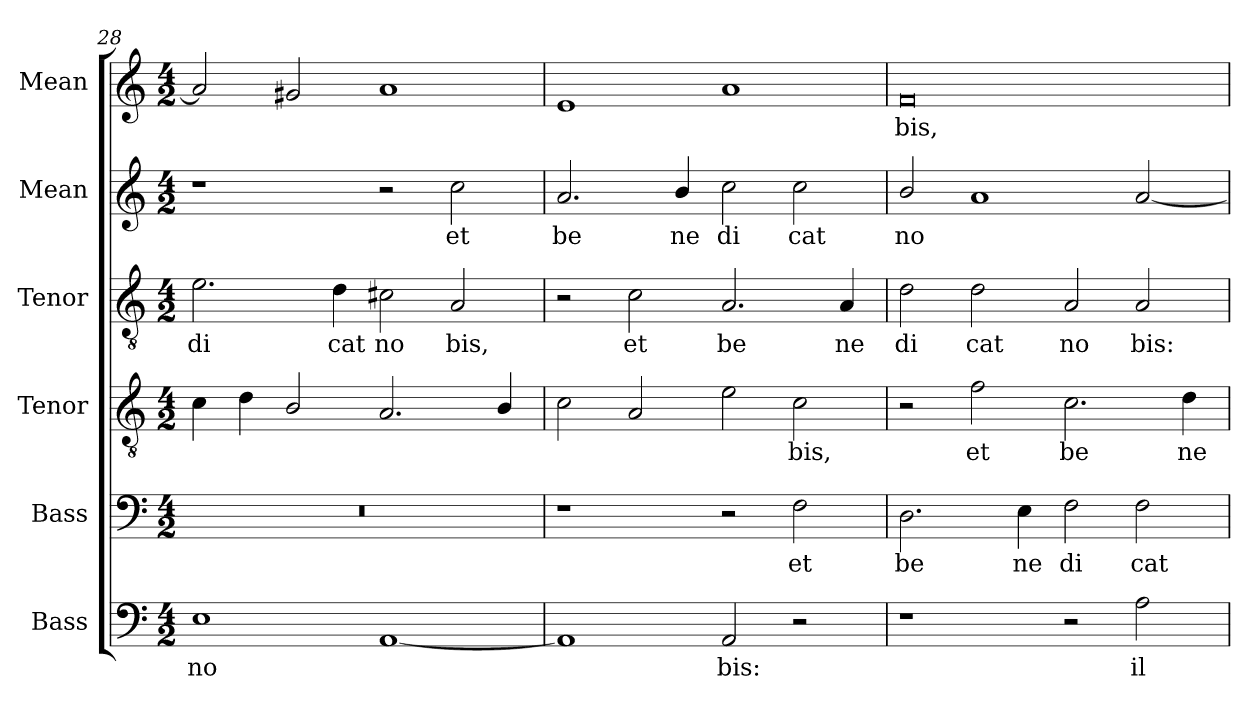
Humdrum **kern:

**kern	**text	**kern	**text	**kern	**text	**kern	**text	**kern	**text	**kern	**text
*part6	*part6	*part5	*part5	*part4	*part4	*part3	*part3	*part2	*part2	*part1	*part1
*staff6	*staff6	*staff5	*staff5	*staff4	*staff4	*staff3	*staff3	*staff2	*staff2	*staff1	*staff1
*I"Bass	*	*I"Bass	*	*I"Tenor	*	*I"Tenor	*	*I"Mean	*	*I"Mean	*
*I'B.	*	*I'B.	*	*I'T.	*	*I'T.	*	*I'M.	*	*I'M.	*
!!LO:PB:g=z
*clefF4	*	*clefF4	*	*clefGv2	*	*clefGv2	*	*clefG2	*	*clefG2	*
*	*	*	*	*ITrd7c12	*	*ITrd7c12	*	*	*	*	*
*k[]	*	*k[]	*	*k[]	*	*k[]	*	*k[]	*	*k[]	*
*a:	*	*a:	*	*a:	*	*a:	*	*a:	*	*a:	*
*M4/2	*	*M4/2	*	*M4/2	*	*M4/2	*	*M4/2	*	*M4/2	*
=28	=28	=28	=28	=28	=28	=28	=28	=28	=28	=28	=28
!	!LO:LY:b:color=#000000	!LO:N:vis=1	!	!	!	!	!	!	!	!	!
!	!	!	!	!	!	!	!LO:LY:b:color=#000000	!	!	!	!
1Ei	no	0r	.	4Ci\	.	2.Ei\	di	1r	.	2ai/]	.
.	.	.	.	4Di\	.	.	.	.	.	.	.
.	.	.	.	2BBi/	.	.	.	.	.	2g#Xi/	.
!	!	!	!	!	!	!	!LO:LY:b:color=#000000	!	!	!	!
.	.	.	.	.	.	4Di\	cat	.	.	.	.
!	!	!	!	!	!	!	!LO:LY:b:color=#000000	!	!	!	!
[<1AAi	.	.	.	2.AAi/	.	2C#Xi\	no	2r	.	1ai	.
!	!	!	!	!	!	!	!LO:LY:b:color=#000000	!	!	!	!
!	!	!	!	!	!	!	!	!	!LO:LY:b:color=#000000	!	!
.	.	.	.	.	.	2AAi/	bis,	2cci\	et	.	.
.	.	.	.	4BBi/	.	.	.	.	.	.	.
=29	=29	=29	=29	=29	=29	=29	=29	=29	=29	=29	=29
!	!	!	!	!	!	!	!	!	!LO:LY:b:color=#000000	!	!
1AAi]	.	1r	.	2Ci\	.	2r	.	2.ai/	be	1ei	.
!	!	!	!	!	!	!	!LO:LY:b:color=#000000	!	!	!	!
.	.	.	.	2AAi/	.	2Ci\	et	.	.	.	.
!	!	!	!	!	!	!	!	!	!LO:LY:b:color=#000000	!	!
.	.	.	.	.	.	.	.	4bi/	ne	.	.
!	!LO:LY:b:color=#000000	!	!	!	!	!	!	!	!	!	!
!	!	!	!	!	!	!	!LO:LY:b:color=#000000	!	!	!	!
!	!	!	!	!	!	!	!	!	!LO:LY:b:color=#000000	!	!
2AAi/	bis:	2r	.	2Ei\	.	2.AAi/	be	2cci\	di	1ai	.
!	!	!	!LO:LY:b:color=#000000	!	!	!	!	!	!	!	!
!	!	!	!	!	!LO:LY:b:color=#000000	!	!	!	!	!	!
!	!	!	!	!	!	!	!	!	!LO:LY:b:color=#000000	!	!
2r	.	2Fi\	et	2Ci\	bis,	.	.	2cci\	cat	.	.
!	!	!	!	!	!	!	!LO:LY:b:color=#000000	!	!	!	!
.	.	.	.	.	.	4AAi/	ne	.	.	.	.
=30	=30	=30	=30	=30	=30	=30	=30	=30	=30	=30	=30
!	!	!	!LO:LY:b:color=#000000	!	!	!	!	!	!	!	!
!	!	!	!	!	!	!	!LO:LY:b:color=#000000	!	!	!	!
!	!	!	!	!	!	!	!	!	!LO:LY:b:color=#000000	!	!
!	!	!	!	!	!	!	!	!	!	!	!LO:LY:b:color=#000000
1r	.	2.Di\	be	2r	.	2Di\	di	2bi/	no	0fi	bis,
!	!	!	!	!	!LO:LY:b:color=#000000	!	!	!	!	!	!
!	!	!	!	!	!	!	!LO:LY:b:color=#000000	!	!	!	!
.	.	.	.	2Fi\	et	2Di\	cat	1ai	.	.	.
!	!	!	!LO:LY:b:color=#000000	!	!	!	!	!	!	!	!
.	.	4Ei\	ne	.	.	.	.	.	.	.	.
!	!	!	!LO:LY:b:color=#000000	!	!	!	!	!	!	!	!
!	!	!	!	!	!LO:LY:b:color=#000000	!	!	!	!	!	!
!	!	!	!	!	!	!	!LO:LY:b:color=#000000	!	!	!	!
2r	.	2Fi\	di	2.Ci\	be	2AAi/	no	.	.	.	.
!	!LO:LY:b:color=#000000	!	!	!	!	!	!	!	!	!	!
!	!	!	!LO:LY:b:color=#000000	!	!	!	!	!	!	!	!
!	!	!	!	!	!	!	!LO:LY:b:color=#000000	!	!	!	!
2Ai\	il	2Fi\	cat	.	.	2AAi/	bis:	[<2ai/	.	.	.
!	!	!	!	!	!LO:LY:b:color=#000000	!	!	!	!	!	!
.	.	.	.	4Di\	ne	.	.	.	.	.	.
=	=	=	=	=	=	=	=	=	=	=	=
*-	*-	*-	*-	*-	*-	*-	*-	*-	*-	*-	*-
